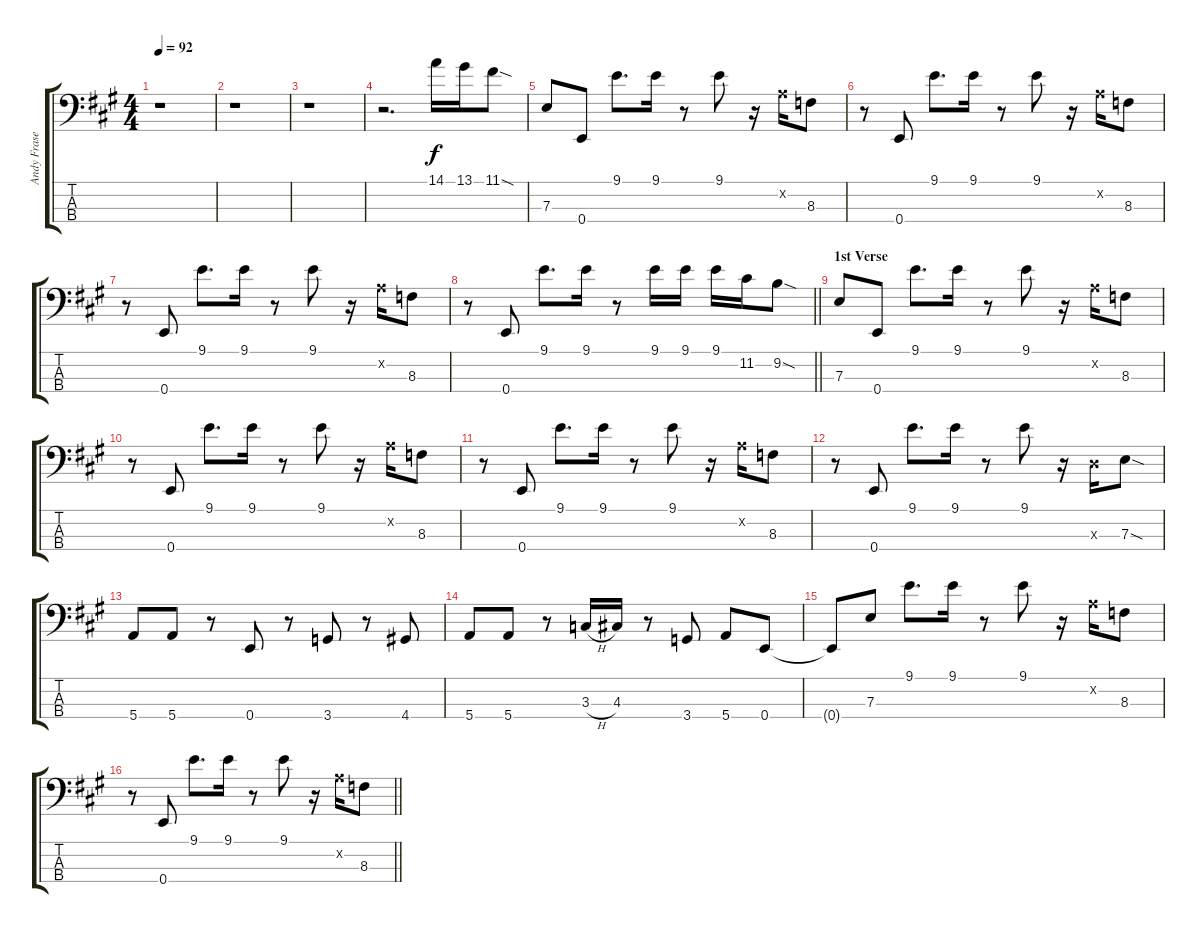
\track ("Andy Fraser - Bass" "Andy Frase") {instrument electricbassfinger}
\staff {score tabs}
\tuning (G2 D2 A1 E1) {hide}
\ts (4 4)
\tempo 92
\clef f4
\ks a
r.1{dy f instrument electricbassfinger} |
r.1 |
r.1 |
r.2{d} 14.1.16 13.1.16 11.1{sod}.8 |
7.3.8 0.4.8 9.1.8{d} 9.1.16 r.8 9.1.8 r.16 7.2{x}.16 8.3.8 |
r.8 0.4.8 9.1.8{d} 9.1.16 r.8 9.1.8 r.16 7.2{x}.16 8.3.8 |
r.8 0.4.8 9.1.8{d} 9.1.16 r.8 9.1.8 r.16 7.2{x}.16 8.3.8 |
\barLineRight lightlight
r.8 0.4.8 9.1.8{d} 9.1.16 r.8 9.1.16 9.1.16 9.1.16 11.2.16 9.2{sod}.8 |
\section ("" "1st Verse")
7.3.8 0.4.8 9.1.8{d} 9.1.16 r.8 9.1.8 r.16 7.2{x}.16 8.3.8 |
r.8 0.4.8 9.1.8{d} 9.1.16 r.8 9.1.8 r.16 7.2{x}.16 8.3.8 |
r.8 0.4.8 9.1.8{d} 9.1.16 r.8 9.1.8 r.16 7.2{x}.16 8.3.8 |
r.8 0.4.8 9.1.8{d} 9.1.16 r.8 9.1.8 r.16 5.3{x}.16 7.3{sod}.8 |
5.4.8 5.4.8 r.8 0.4.8 r.8 3.4.8 r.8 4.4.8 |
5.4.8 5.4.8 r.8 3.3{h}.16 4.3.16 r.8 3.4.8 5.4.8 0.4.8 |
0.4{t}.8 7.3.8 9.1.8{d} 9.1.16 r.8 9.1.8 r.16 7.2{x}.16 8.3.8 |
\barLineRight lightlight
r.8 0.4.8 9.1.8{d} 9.1.16 r.8 9.1.8 r.16 7.2{x}.16 8.3.8
